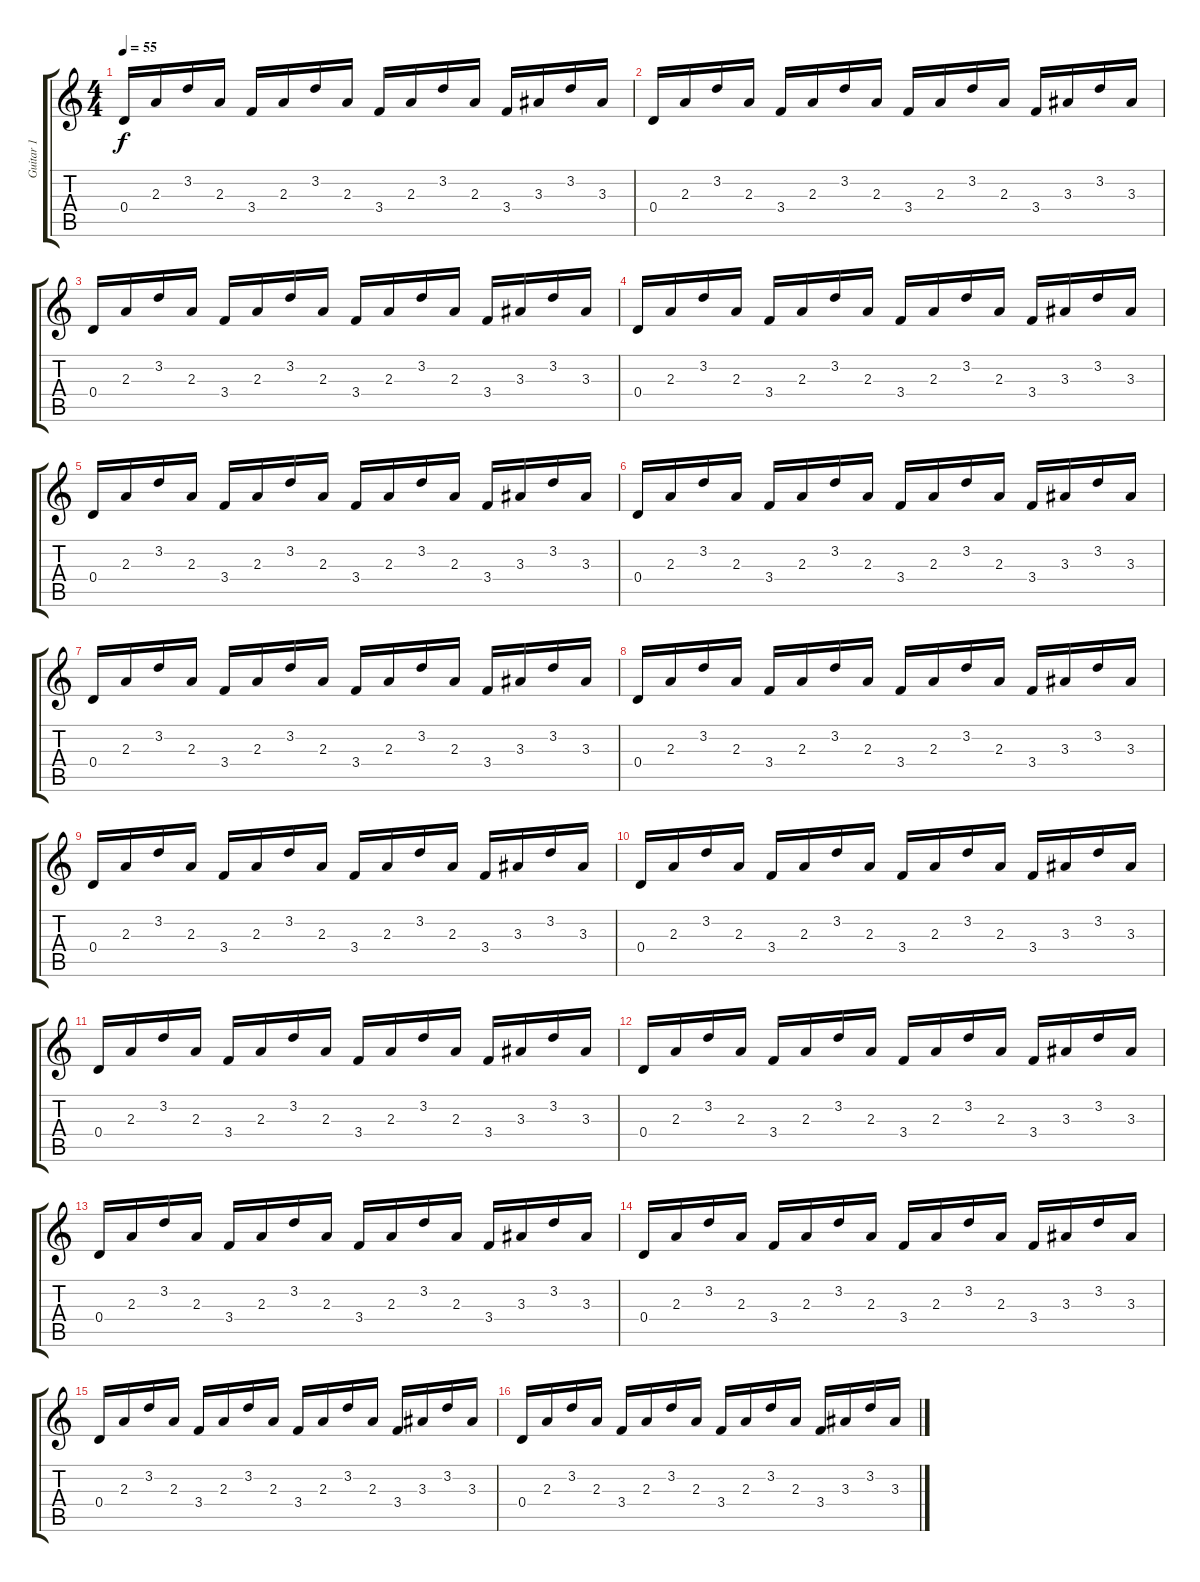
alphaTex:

\track ("Guitar 1" "Guitar 1") {instrument acousticguitarsteel}
\staff {score tabs}
\tuning (E4 B3 G3 D3 A2 E2) {hide}
\ts (4 4)
\tempo 55
\clef g2
\ks c
0.4.16{dy f} 2.3.16 3.2.16 2.3.16 3.4.16 2.3.16 3.2.16 2.3.16 3.4.16 2.3.16 3.2.16 2.3.16 3.4.16 3.3.16 3.2.16 3.3.16 |
0.4.16 2.3.16 3.2.16 2.3.16 3.4.16 2.3.16 3.2.16 2.3.16 3.4.16 2.3.16 3.2.16 2.3.16 3.4.16 3.3.16 3.2.16 3.3.16 |
0.4.16 2.3.16 3.2.16 2.3.16 3.4.16 2.3.16 3.2.16 2.3.16 3.4.16 2.3.16 3.2.16 2.3.16 3.4.16 3.3.16 3.2.16 3.3.16 |
0.4.16 2.3.16 3.2.16 2.3.16 3.4.16 2.3.16 3.2.16 2.3.16 3.4.16 2.3.16 3.2.16 2.3.16 3.4.16 3.3.16 3.2.16 3.3.16 |
0.4.16 2.3.16 3.2.16 2.3.16 3.4.16 2.3.16 3.2.16 2.3.16 3.4.16 2.3.16 3.2.16 2.3.16 3.4.16 3.3.16 3.2.16 3.3.16 |
0.4.16 2.3.16 3.2.16 2.3.16 3.4.16 2.3.16 3.2.16 2.3.16 3.4.16 2.3.16 3.2.16 2.3.16 3.4.16 3.3.16 3.2.16 3.3.16 |
0.4.16 2.3.16 3.2.16 2.3.16 3.4.16 2.3.16 3.2.16 2.3.16 3.4.16 2.3.16 3.2.16 2.3.16 3.4.16 3.3.16 3.2.16 3.3.16 |
0.4.16 2.3.16 3.2.16 2.3.16 3.4.16 2.3.16 3.2.16 2.3.16 3.4.16 2.3.16 3.2.16 2.3.16 3.4.16 3.3.16 3.2.16 3.3.16 |
0.4.16 2.3.16 3.2.16 2.3.16 3.4.16 2.3.16 3.2.16 2.3.16 3.4.16 2.3.16 3.2.16 2.3.16 3.4.16 3.3.16 3.2.16 3.3.16 |
0.4.16 2.3.16 3.2.16 2.3.16 3.4.16 2.3.16 3.2.16 2.3.16 3.4.16 2.3.16 3.2.16 2.3.16 3.4.16 3.3.16 3.2.16 3.3.16 |
0.4.16 2.3.16 3.2.16 2.3.16 3.4.16 2.3.16 3.2.16 2.3.16 3.4.16 2.3.16 3.2.16 2.3.16 3.4.16 3.3.16 3.2.16 3.3.16 |
0.4.16 2.3.16 3.2.16 2.3.16 3.4.16 2.3.16 3.2.16 2.3.16 3.4.16 2.3.16 3.2.16 2.3.16 3.4.16 3.3.16 3.2.16 3.3.16 |
0.4.16 2.3.16 3.2.16 2.3.16 3.4.16 2.3.16 3.2.16 2.3.16 3.4.16 2.3.16 3.2.16 2.3.16 3.4.16 3.3.16 3.2.16 3.3.16 |
0.4.16 2.3.16 3.2.16 2.3.16 3.4.16 2.3.16 3.2.16 2.3.16 3.4.16 2.3.16 3.2.16 2.3.16 3.4.16 3.3.16 3.2.16 3.3.16 |
0.4.16 2.3.16 3.2.16 2.3.16 3.4.16 2.3.16 3.2.16 2.3.16 3.4.16 2.3.16 3.2.16 2.3.16 3.4.16 3.3.16 3.2.16 3.3.16 |
0.4.16 2.3.16 3.2.16 2.3.16 3.4.16 2.3.16 3.2.16 2.3.16 3.4.16 2.3.16 3.2.16 2.3.16 3.4.16 3.3.16 3.2.16 3.3.16
